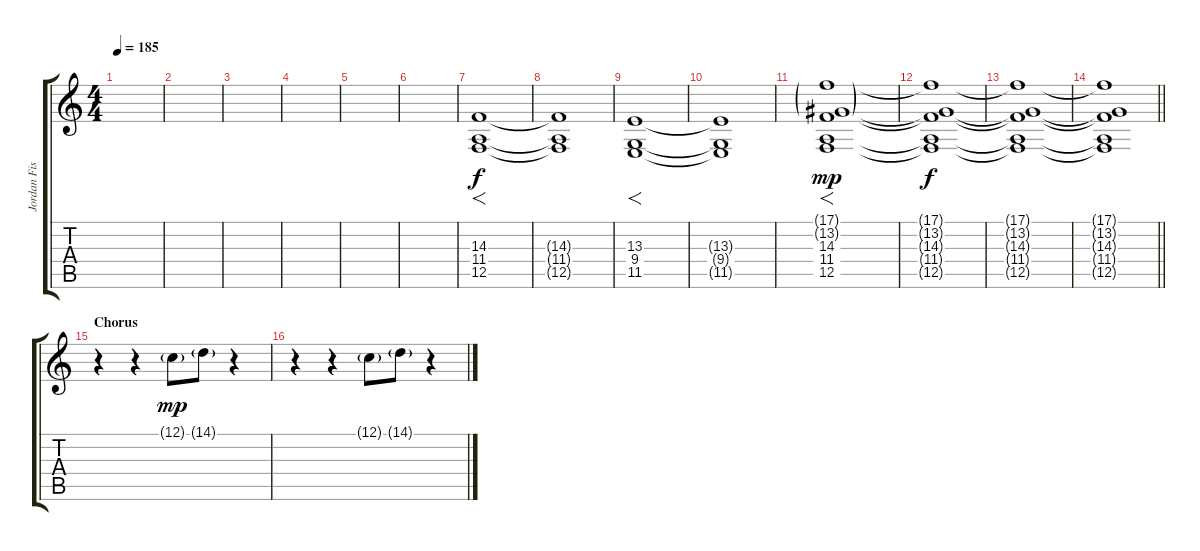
\track ("Jordan Fish" "Jordan Fis") {instrument pad7halo}
\staff {score tabs}
\tuning (C4 G3 Eb3 Bb2 F2 C2) {hide}
\ts (4 4)
\tempo 185
\clef g2
\ks c
|
|
|
|
|
|
(14.3 11.4 12.5).1{f dy f} |
(14.3{t} 11.4{t} 12.5{t}).1 |
(13.3 9.4 11.5).1{f} |
(13.3{t} 9.4{t} 11.5{t}).1 |
(17.1{g} 13.2{g} 14.3 11.4 12.5).1{f dy mp} |
(17.1{t} 13.2{t} 14.3{t} 11.4{t} 12.5{t}).1{dy f} |
(17.1{t} 13.2{t} 14.3{t} 11.4{t} 12.5{t}).1 |
\barLineRight lightlight
(17.1{t} 13.2{t} 14.3{t} 11.4{t} 12.5{t}).1 |
\section ("" "Chorus")
r.4 r.4 12.1{g}.8{dy mp} 14.1{g}.8 r.4 |
r.4 r.4 12.1{g}.8 14.1{g}.8 r.4
